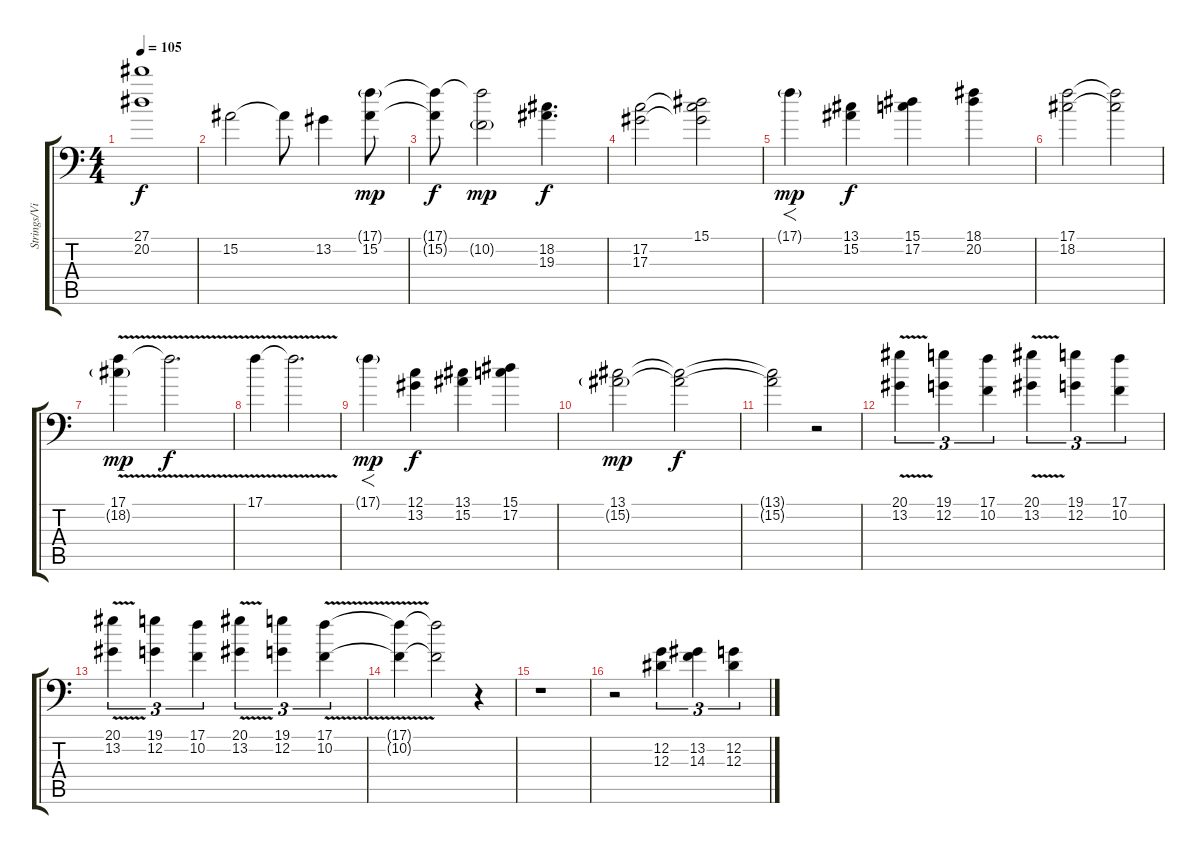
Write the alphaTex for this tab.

\track ("Strings/Violins" "Strings/Vi") {instrument violin}
\staff {score tabs}
\tuning (C4 G3 Eb3 Bb2 F2 Bb1) {hide}
\ts (4 4)
\tempo 105
\clef f4
\ks c
(27.1 20.2).1{dy f} |
15.2.2{volume 9} 15.2{t}.8 13.2.4 (17.1{g} 15.2).8{dy mp} |
(17.1{t} 15.2{t}).8{dy f} (17.1{t} 10.2{g}).2{dy mp} (18.2 19.3).4{d dy f} |
(17.2 17.3).2 (15.1 17.2{t} 17.3{t}).2{volume 3} |
17.1{g}.4{f dy mp volume 7} (13.1 15.2).4{dy f} (15.1 17.2).4 (18.1 20.2).4 |
(17.1 18.2).2 (17.1{t} 18.2{t}).2{volume 3} |
(17.1{v} 18.2{g}).4{dy mp volume 7} 17.1{t}.2{d dy f volume 2} |
17.1{v}.4{volume 7} 17.1{t}.2{d volume 2} |
17.1{g}.4{f dy mp volume 7} (12.1 13.2).4{dy f} (13.1 15.2).4 (15.1 17.2).4 |
(13.1 15.2{g}).2{dy mp} (13.1{t} 15.2{t}).2{dy f volume 0} |
(13.1{t} 15.2{t}).2 r.2 |
(20.1{v} 13.2{v}).4{tu (3 2) volume 7} (19.1 12.2).4{tu (3 2)} (17.1 10.2).4{tu (3 2)} (20.1{v} 13.2{v}).4{tu (3 2)} (19.1 12.2).4{tu (3 2)} (17.1 10.2).4{tu (3 2)} |
(20.1{v} 13.2{v}).4{tu (3 2)} (19.1 12.2).4{tu (3 2)} (17.1 10.2).4{tu (3 2)} (20.1{v} 13.2{v}).4{tu (3 2)} (19.1 12.2).4{tu (3 2)} (17.1{v} 10.2{v}).4{tu (3 2)} |
(17.1{t} 10.2{t}).4 (17.1{t} 10.2{t}).2{volume 0} r.4 |
r.1 |
r.2{volume 3} (12.2 12.3).4{tu (3 2) volume 7} (13.2 14.3).4{tu (3 2)} (12.2 12.3).4{tu (3 2)}
